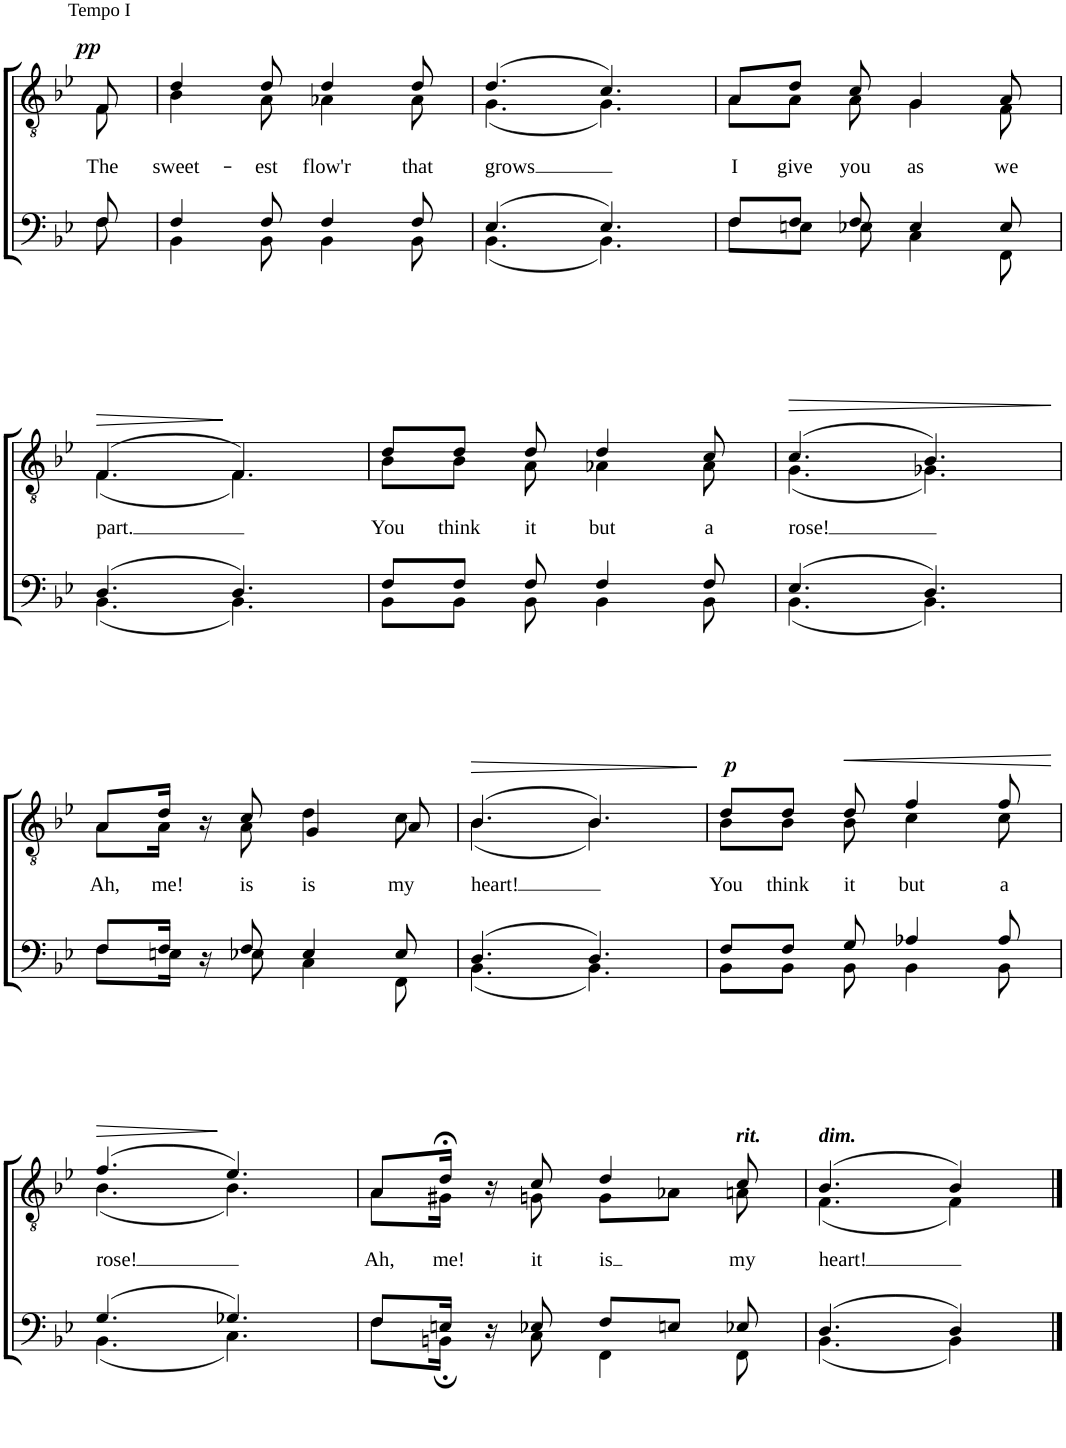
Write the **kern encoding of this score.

**kern	**kern	**text	**dynam
*part2	*part1	*part1	*part1
*staff2	*staff1	*staff1	*staff1
*I"Piano	*I"Piano	*	*
*I'Pno	*I'Pno	*	*
!!LO:PB:g=z
*clefF4	*clefGv2	*	*
*k[b-e-]	*k[b-e-]	*	*
*M6/8	*M6/8	*	*
=18	=18	=18	=18
*^	*	*	*
!	!	!LO:TX:a:t=Tempo I	!	!
!	!	!	!LO:LY:b	!LO:DY:a
*	*	*^	*	*
8F/	8F\	8F/	8F\	The	pp
=19	=19	=19	=19	=19	=19
!	!	!	!	!LO:LY:b	!
4F/	4BB-\	4d/	4B-\	sweet-	.
!	!	!	!	!LO:LY:b	!
8F/	8BB-\	8d/	8A\	-est	.
!	!	!	!	!LO:LY:b	!
4F/	4BB-\	4d/	4A-X\	flow'r	.
!	!	!	!	!LO:LY:b	!
8F/	8BB-\	8d/	8A-\	that	.
=20	=20	=20	=20	=20	=20
!	!	!	!	!LO:LY:b	!
(4.E-/	(4.BB-\	(4.d/	(4.G\	grows	.
4.E-/)	4.BB-\)	4.c/)	4.G\)	.	.
=21	=21	=21	=21	=21	=21
!	!	!	!	!LO:LY:b	!
8F/L	8F\L	8A/L	8A\L	I	.
!	!	!	!	!LO:LY:b	!
8F/J	8En\J	8d/J	8A\J	give	.
!	!	!	!	!LO:LY:b	!
8F/	8E-X\	8c/	8A\	you	.
!	!	!	!	!LO:LY:b	!
4E-/	4C\	4G/	4G\	as	.
!	!	!	!	!LO:LY:b	!
8E-/	8FF\	8A/	8F\	we	.
!!LO:LB:g=z	!!
=22	=22	=22	=22	=22	=22
!	!	!	!	!LO:LY:b	!LO:HP:b
(4.D/	(4.BB-\	(4.F/	(4.F\	part.	>
!	!	!	!	!	!LO:HP:n=1:b
4.D/)	4.BB-\)	4.F/)	4.F\)	.	] >
=23	=23	=23	=23	=23	=23
!	!	!	!	!LO:LY:b	!
8F/L	8BB-\L	8d/L	8B-\L	You	.
!	!	!	!	!LO:LY:b	!
8F/J	8BB-\J	8d/J	8B-\J	think	.
!	!	!	!	!LO:LY:b	!
8F/	8BB-\	8d/	8A\	it	.
!	!	!	!	!LO:LY:b	!
4F/	4BB-\	4d/	4A-X\	but	.
!	!	!	!	!LO:LY:b	!
8F/	8BB-\	8c/	8A-\	a	.
=24	=24	=24	=24	=24	=24
!	!	!	!	!LO:LY:b	!LO:HP:b
(4.E-/	(4.BB-\	(4.c/	(4.G\	rose!	>
4.D/)	4.BB-\)	4.B-/)	4.G-X\)	.	.
*v	*v	*	*	*	*
*	*v	*v	*	*
.	.	.	]
!!LO:LB:g=z
=25	=25	=25	=25
*^	*	*	*
!	!	!	!LO:LY:b	!
*	*	*^	*	*
8F/L	8F\L	8A/L	8A\L	Ah,	.
!	!	!	!	!LO:LY:b	!
16F/Jk	16En\Jk	16d/Jk	16A\Jk	me!	.
16r	16ryy	16r	16ryy	.	.
!	!	!	!	!LO:LY:b	!
8F/	8E-X\	8c/	8A\	is	.
!	!	!	!	!LO:LY:b	!
4E-/	4C\	4G/	4d\	is	.
!	!	!	!	!LO:LY:b	!
8E-/	8FF\	8A/	8c\	my	.
=26	=26	=26	=26	=26	=26
!	!	!	!	!LO:LY:b	!LO:HP:b
(4.D/	(4.BB-\	(4.B-/	(4.B-\	heart!	>
4.D/)	4.BB-\)	4.B-/)	4.B-\)	.	.
*v	*v	*	*	*	*
*	*v	*v	*	*
.	.	.	]
=27	=27	=27	=27
*^	*	*	*
!	!	!	!LO:LY:b	!LO:DY:a
*	*	*^	*	*
8F/L	8BB-\L	8d/L	8B-\L	You	p
!	!	!	!	!LO:LY:b	!
8F/J	8BB-\J	8d/J	8B-\J	think	.
!	!	!	!	!LO:LY:b	!LO:HP:b
8G/	8BB-\	8d/	8B-\	it	<
!	!	!	!	!LO:LY:b	!
4A-X/	4BB-\	4f/	4c\	but	.
!	!	!	!	!LO:LY:b	!
8A-/	8BB-\	8f/	8c\	a	.
*v	*v	*	*	*	*
*	*v	*v	*	*
.	.	.	]
!!LO:LB:g=z
=28	=28	=28	=28
*^	*	*	*
!	!	!	!LO:LY:b	!
*	*	*^	*	*
(4.G/	(4.BB-\	(4.f/	(4.B-\	rose!	.
4.G-X/)	4.C\)	4.e-/)	4.B-\)	.	[
=29	=29	=29	=29	=29	=29
!	!	!	!	!LO:LY:b	!
8F/L	8F\L	8A/L	8A\L	Ah,	.
!	!	!	!	!LO:LY:b	!
16En/Jk	16BBn;\Jk	16d;</Jk	16G#X\Jk	me!	.
16r	16ryy	16r	16ryy	.	.
!	!	!	!	!LO:LY:b	!
8E-X/	8C\	8c/	8Gn\	it	.
!	!	!	!	!LO:LY:b	!
8F/L	4FF\	4d/	8G\L	is	.
8En/J	.	.	8A-X\J	.	.
!	!	!LO:TX:a:Bi:t=rit.	!	!	!
!	!	!	!	!LO:LY:b	!
8E-X/	8FF\	8c/	8An\	my	.
=30	=30	=30	=30	=30	=30
!	!	!LO:TX:a:Bi:t=dim.	!	!	!
!	!	!	!	!LO:LY:b	!
(4.D/	(4.BB-\	(4.B-/	(4.F\	heart!	.
4D/)	4BB-\)	4B-/)	4F\)	.	.
*v	*v	*	*	*	*
*	*v	*v	*	*
==	==	==	==
*-	*-	*-	*-
